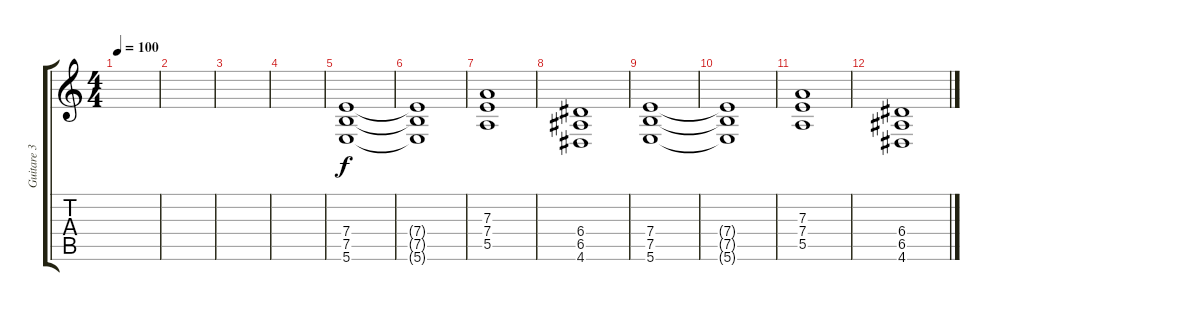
\track ("Guitare 3" "Guitare 3") {instrument distortionguitar}
\staff {score tabs}
\tuning (B3 Gb3 D3 A2 E2 B1) {hide}
\ts (4 4)
\tempo 100
\clef g2
\ks c
|
|
|
|
(7.4 7.5 5.6).1 |
(7.4{t} 7.5{t} 5.6{t}).1 |
(7.3 7.4 5.5).1 |
(6.4 6.5 4.6).1 |
(7.4 7.5 5.6).1 |
(7.4{t} 7.5{t} 5.6{t}).1 |
(7.3 7.4 5.5).1 |
(6.4 6.5 4.6).1
